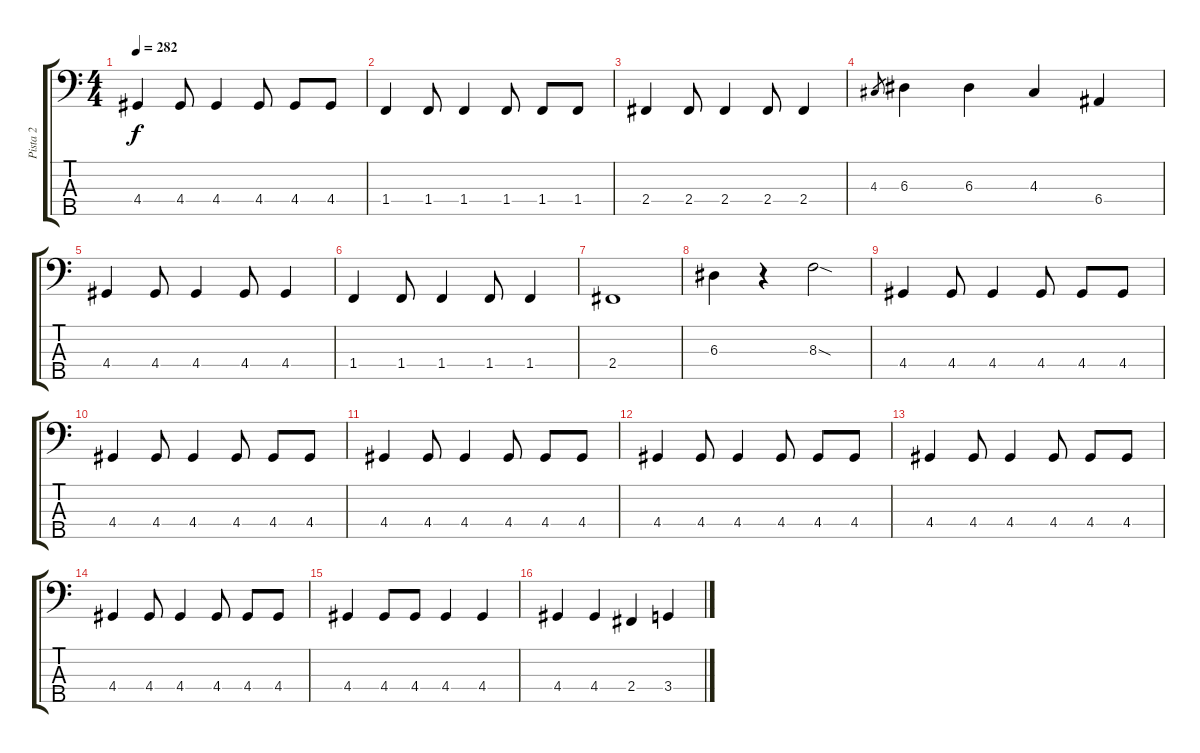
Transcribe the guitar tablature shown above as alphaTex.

\track ("Pista 2" "Pista 2") {instrument electricbassfinger}
\staff {score tabs}
\tuning (G2 D2 A1 E1 B0) {hide}
\ts (4 4)
\tempo 282
\clef f4
\ks c
4.4.4{dy f} 4.4.8 4.4.4 4.4.8 4.4.8 4.4.8 |
1.4.4 1.4.8 1.4.4 1.4.8 1.4.8 1.4.8 |
2.4.4 2.4.8 2.4.4 2.4.8 2.4.4 |
4.3.8{gr} 6.3.4 6.3.4 4.3.4 6.4.4 |
4.4.4 4.4.8 4.4.4 4.4.8 4.4.4 |
1.4.4 1.4.8 1.4.4 1.4.8 1.4.4 |
2.4.1 |
6.3.4 r.4 8.3{sod}.2 |
4.4.4 4.4.8 4.4.4 4.4.8 4.4.8 4.4.8 |
4.4.4 4.4.8 4.4.4 4.4.8 4.4.8 4.4.8 |
4.4.4 4.4.8 4.4.4 4.4.8 4.4.8 4.4.8 |
4.4.4 4.4.8 4.4.4 4.4.8 4.4.8 4.4.8 |
4.4.4 4.4.8 4.4.4 4.4.8 4.4.8 4.4.8 |
4.4.4 4.4.8 4.4.4 4.4.8 4.4.8 4.4.8 |
4.4.4 4.4.8 4.4.8 4.4.4 4.4.4 |
4.4.4 4.4.4 2.4.4 3.4.4
